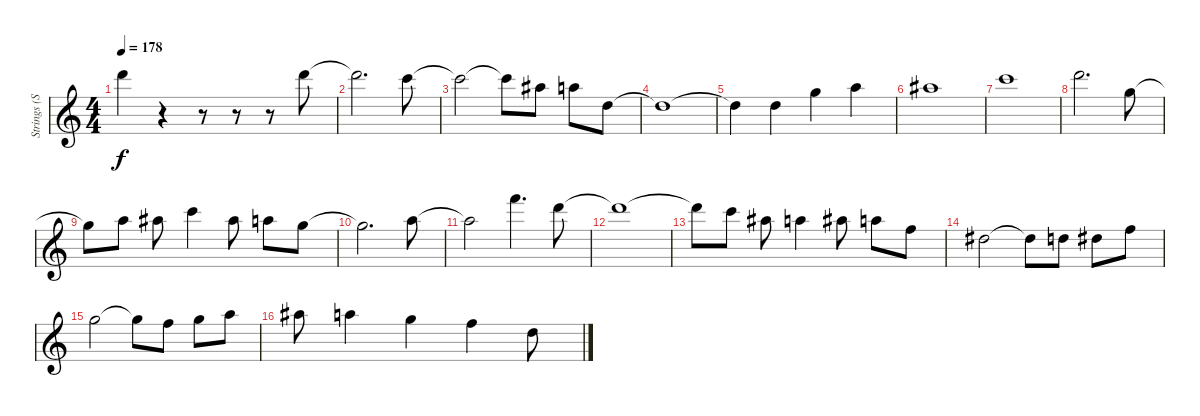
\track ("Strings (Staff 1)" "Strings (S") {instrument acousticgrandpiano}
\staff {score}
\tuning (E4 B3 G3 D3 A2 E2 B1) {hide}
\ts (4 4)
\tempo 178
\clef g2
\ks c
22.1{t}.4{dy f} r.4 r.8 r.8 r.8 22.1.8 |
\section ("" "")
22.1{t}.2{d} 20.1.8 |
20.1{t}.2 20.1{t}.8 18.1.8 17.1.8 10.1.8 |
10.1{t}.1 |
10.1{t}.4 10.1.4 15.1.4 17.1.4 |
18.1.1 |
20.1.1 |
22.1.2{d} 15.1.8 |
15.1{t}.8 17.1.8 18.1.8 20.1.4 18.1.8 17.1.8 15.1.8 |
15.1{t}.2{d} 17.1.8 |
17.1{t}.2 25.1.4{d} 22.1.8 |
22.1{t}.1 |
22.1{t}.8 20.1.8 18.1.8 17.1.4 18.1.8 17.1.8 13.1.8 |
11.1.2 11.1{t}.8 10.1.8 11.1.8 13.1.8 |
15.1.2 15.1{t}.8 13.1.8 15.1.8 17.1.8 |
18.1.8 17.1.4 15.1.4 13.1.4 10.1.8
